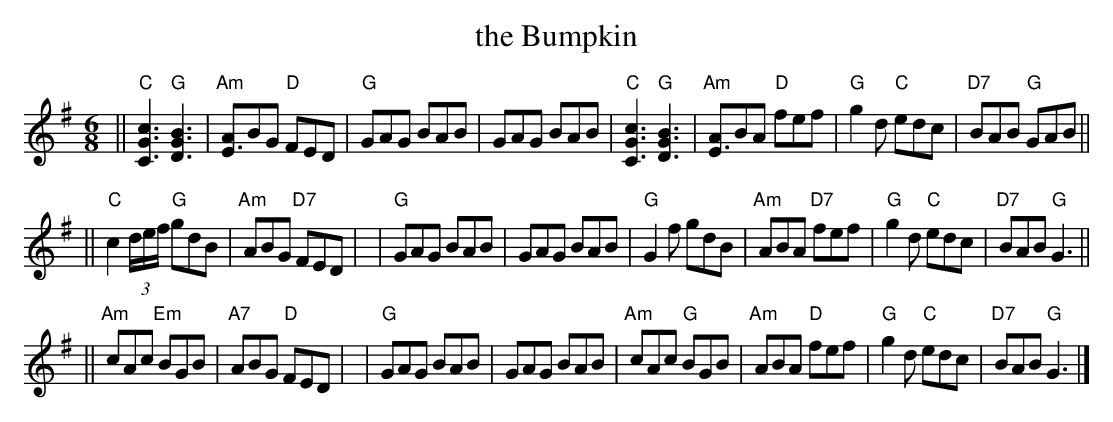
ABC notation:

X:1
T:the Bumpkin
M:6/8
L:1/8
K:G
|| "C"[c3G3C3] "G"[B3G3D3] | "Am"[AE3]BG "D"FED | "G"GAG BAB | GAG BAB \
|  "C"[c3G3C3] "G"[B3G3D3] | "Am"[AE3]BA "D"fef | "G"g2d "C"edc | "D7"BAB "G"GAB ||
|| "C"c2(3d/e/f/ "G"gdB | "Am"ABG "D7"FED | | "G"GAG BAB | GAG BAB \
| "G"G2f gdB | "Am"ABA "D7"fef | "G"g2d "C"edc | "D7"BAB "G"G3 ||
|| "Am"cAc "Em"BGB | "A7"ABG "D"FED | | "G"GAG BAB | GAG BAB \
|  "Am"cAc "G"BGB | "Am"ABA "D"fef | "G"g2d "C"edc | "D7"BAB "G"G3 |]
